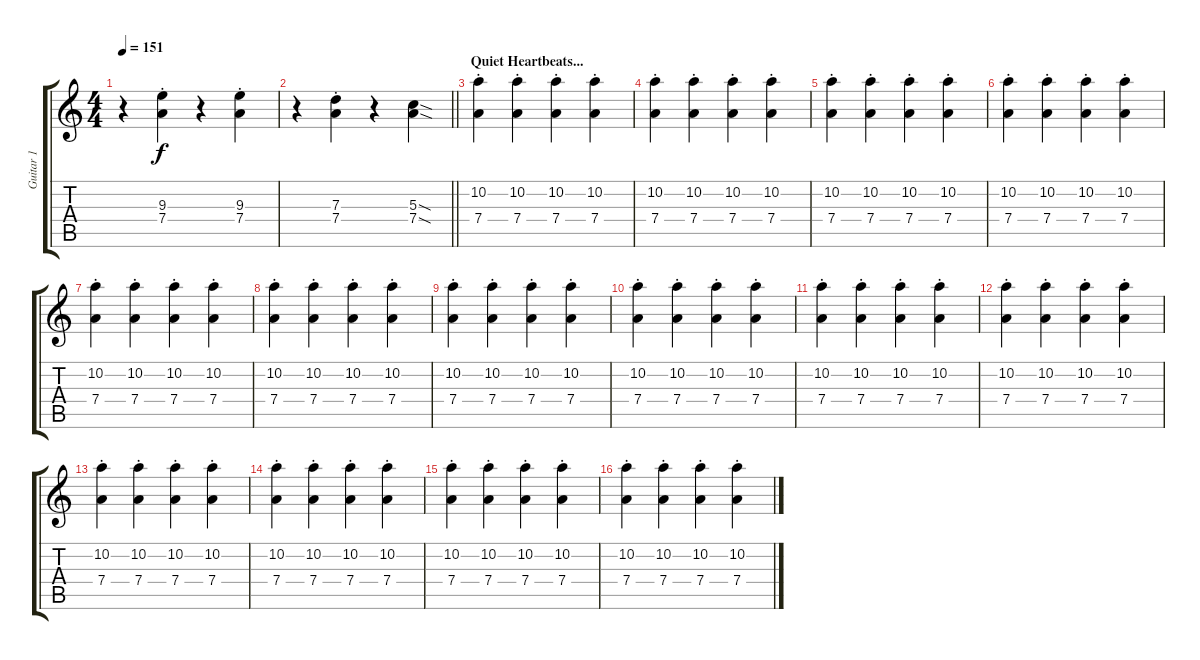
\track ("Guitar 1" "Guitar 1") {instrument electricguitarclean}
\staff {score tabs}
\tuning (E4 B3 G3 D3 A2 E2) {hide}
\ts (4 4)
\tempo 151
\clef g2
\ks c
r.4{dy f} (9.3{st} 7.4{st}).4 r.4 (9.3{st} 7.4{st}).4 |
\barLineRight lightlight
r.4 (7.3{st} 7.4{st}).4 r.4 (5.3{sod} 7.4{sod}).4 |
\section ("" "Quiet Heartbeats...")
(10.2{st} 7.4{st}).4 (10.2{st} 7.4{st}).4 (10.2{st} 7.4{st}).4 (10.2{st} 7.4{st}).4 |
(10.2{st} 7.4{st}).4 (10.2{st} 7.4{st}).4 (10.2{st} 7.4{st}).4 (10.2{st} 7.4{st}).4 |
(10.2{st} 7.4{st}).4 (10.2{st} 7.4{st}).4 (10.2{st} 7.4{st}).4 (10.2{st} 7.4{st}).4 |
(10.2{st} 7.4{st}).4 (10.2{st} 7.4{st}).4 (10.2{st} 7.4{st}).4 (10.2{st} 7.4{st}).4 |
(10.2{st} 7.4{st}).4 (10.2{st} 7.4{st}).4 (10.2{st} 7.4{st}).4 (10.2{st} 7.4{st}).4 |
(10.2{st} 7.4{st}).4 (10.2{st} 7.4{st}).4 (10.2{st} 7.4{st}).4 (10.2{st} 7.4{st}).4 |
(10.2{st} 7.4{st}).4 (10.2{st} 7.4{st}).4 (10.2{st} 7.4{st}).4 (10.2{st} 7.4{st}).4 |
(10.2{st} 7.4{st}).4 (10.2{st} 7.4{st}).4 (10.2{st} 7.4{st}).4 (10.2{st} 7.4{st}).4 |
(10.2{st} 7.4{st}).4 (10.2{st} 7.4{st}).4 (10.2{st} 7.4{st}).4 (10.2{st} 7.4{st}).4 |
(10.2{st} 7.4{st}).4 (10.2{st} 7.4{st}).4 (10.2{st} 7.4{st}).4 (10.2{st} 7.4{st}).4 |
(10.2{st} 7.4{st}).4 (10.2{st} 7.4{st}).4 (10.2{st} 7.4{st}).4 (10.2{st} 7.4{st}).4 |
(10.2{st} 7.4{st}).4 (10.2{st} 7.4{st}).4 (10.2{st} 7.4{st}).4 (10.2{st} 7.4{st}).4 |
(10.2{st} 7.4{st}).4 (10.2{st} 7.4{st}).4 (10.2{st} 7.4{st}).4 (10.2{st} 7.4{st}).4 |
(10.2{st} 7.4{st}).4 (10.2{st} 7.4{st}).4 (10.2{st} 7.4{st}).4 (10.2{st} 7.4{st}).4
